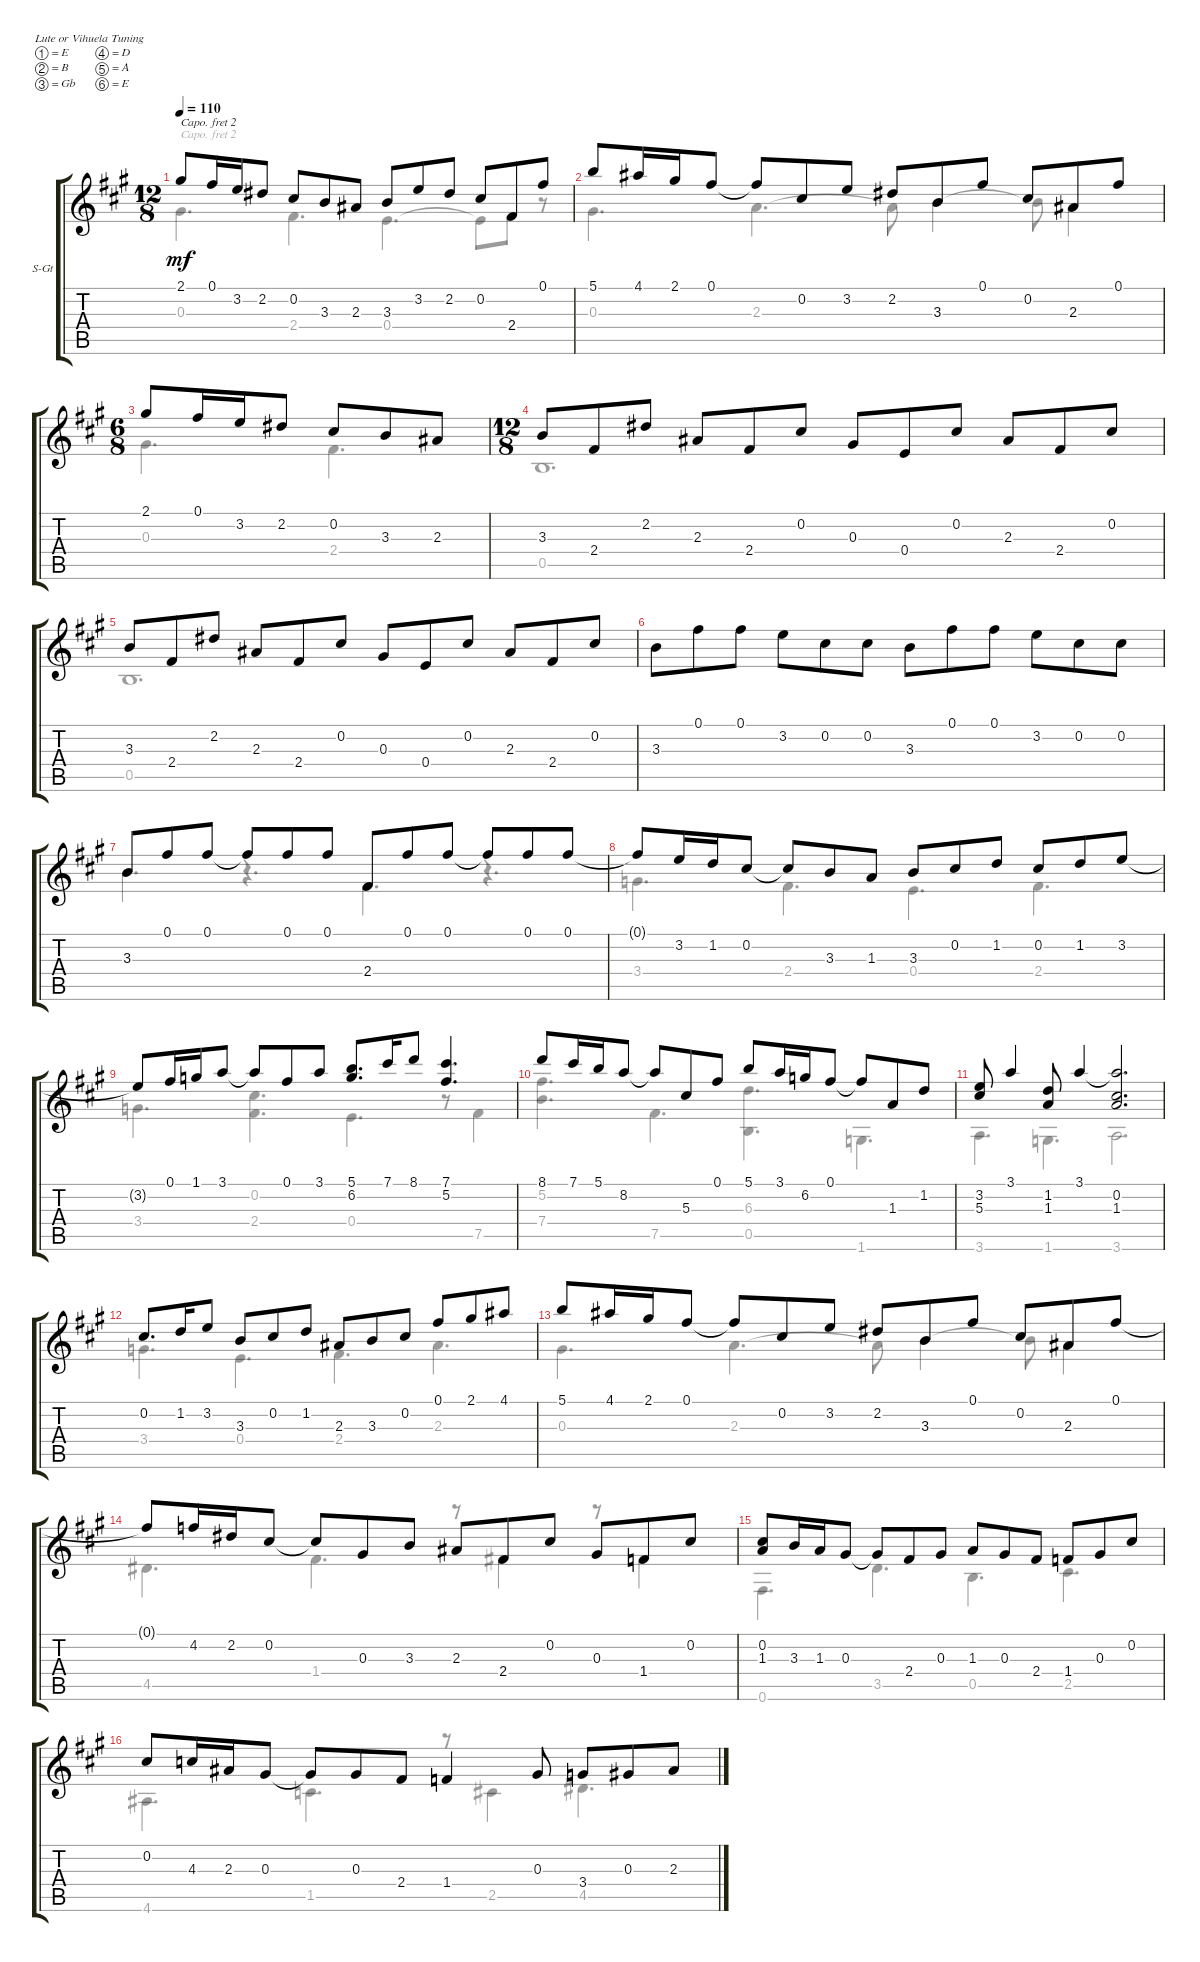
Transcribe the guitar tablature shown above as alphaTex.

\defaultSystemsLayout 4
\bracketExtendMode groupsimilarinstruments
\firstSystemTrackNameOrientation horizontal
\otherSystemsTrackNameOrientation horizontal
\track ("Steel Guitar" "S-Gt") {instrument acousticguitarsteel}
\staff {score tabs}
\capo 2
\tuning (E4 B3 Gb3 D3 A2 E2)
\voice
\ts (12 8)
\tempo 110
\clef g2
\ks f#minor
2.1.8{dy mf} 0.1.16 3.2.16 2.2.8 0.2.8 3.3.8 2.3.8 3.3.8 3.2.8 2.2.8 0.2.8 2.4.8 0.1.8 |
5.1.8 4.1.16 2.1.16 0.1.8 0.1{t}.8 0.2.8 3.2.8 2.2.8 3.3.8 0.1.8 0.2.8 2.3.8 0.1.8 |
\ts (6 8)
2.1.8 0.1.16 3.2.16 2.2.8 0.2.8 3.3.8 2.3.8 |
\ts (12 8)
3.3.8 2.4.8 2.2.8 2.3.8 2.4.8 0.2.8 0.3.8 0.4.8 0.2.8 2.3.8 2.4.8 0.2.8 |
3.3.8 2.4.8 2.2.8 2.3.8 2.4.8 0.2.8 0.3.8 0.4.8 0.2.8 2.3.8 2.4.8 0.2.8 |
3.3.8 0.1.8 0.1.8 3.2.8 0.2.8 0.2.8 3.3.8 0.1.8 0.1.8 3.2.8 0.2.8 0.2.8 |
3.3.8 0.1.8 0.1.8 0.1{t}.8 0.1.8 0.1.8 2.4.8 0.1.8 0.1.8 0.1{t}.8 0.1.8 0.1.8 |
0.1{t}.8 3.2.16 1.2.16 0.2.8 0.2{t}.8 3.3.8 1.3.8 3.3.8 0.2.8 1.2.8 0.2.8 1.2.8 3.2.8 |
3.2{t}.8 0.1.16 1.1.16 3.1.8 3.1{t}.8 0.1.8 3.1.8 (5.1 6.2).8{d} 7.1.16 8.1.8 (7.1 5.2).4{d} |
8.1.8 7.1.16 5.1.16 8.2.8 8.2{t}.8 5.3.8 0.1.8 5.1.8 3.1.16 6.2.16 0.1.8 0.1{t}.8 1.3.8 1.2.8 |
(3.2 5.3).8 3.1.4 (1.2 1.3).8 3.1.4 (3.1{t} 1.3 0.2).2{d} |
0.2.8{d} 1.2.16 3.2.8 3.3.8 0.2.8 1.2.8 2.3.8 3.3.8 0.2.8 0.1.8 2.1.8 4.1.8 |
5.1.8 4.1.16 2.1.16 0.1.8 0.1{t}.8 0.2.8 3.2.8 2.2.8 3.3.8 0.1.8 0.2.8 2.3.8 0.1.8 |
0.1{t}.8 4.2.16 2.2.16 0.2.8 0.2{t}.8 0.3.8 3.3.8 2.3.8 2.4.8 0.2.8 0.3.8 1.4.8 0.2.8 |
(0.2 1.3).8 3.3.16 1.3.16 0.3.8 0.3{t}.8 2.4.8 0.3.8 1.3.8 0.3.8 2.4.8 1.4.8 0.3.8 0.2.8 |
0.2.8 4.3.16 2.3.16 0.3.8 0.3{t}.8 0.3.8 2.4.8 1.4.4 0.3.8 3.4.8 0.3.8 2.3.8
\voice
\clef g2
\ottava regular
\simile none
\ks f#minor
0.3.4{d dy mf} 2.4.4{d} 0.4.4{d} 0.4{t}.8 2.4.8 r.8 |
0.3.4{d} 2.3.4{d} 2.3{t}.8 3.3.4 3.3{t}.8 2.3.4 |
0.3.4{d} 2.4.4{d} |
0.5.1{d} |
0.5.1{d} |
|
3.3.4{d} r.4{d} 2.4.4{d} r.4{d} |
3.4.4{d} 2.4.4{d} 0.4.4{d} 2.4.4{d} |
3.4.4{d} (2.4 0.2).4{d} 0.4.4{d} r.8 7.5.4 |
(5.2 7.4).4{d} 7.5.4{d} (0.5 6.3).4{d} 1.6.4{d} |
3.6.4{d} 1.6.4{d} 3.6.2{d} |
3.4.4{d} 0.4.4{d} 2.4.4{d} 2.3.4{d} |
0.3.4{d} 2.3.4{d} 2.3{t}.8 3.3.4 3.3{t}.8 2.3.4 |
4.5.4{d} 1.4.4{d} r.8 2.4.4 r.8 1.4.4 |
0.6.4{d} 3.5.4{d} 0.5.4{d} 2.5.4{d} |
4.6.4{d} 1.5.4{d} r.8 2.5.4 4.5.4{d}
